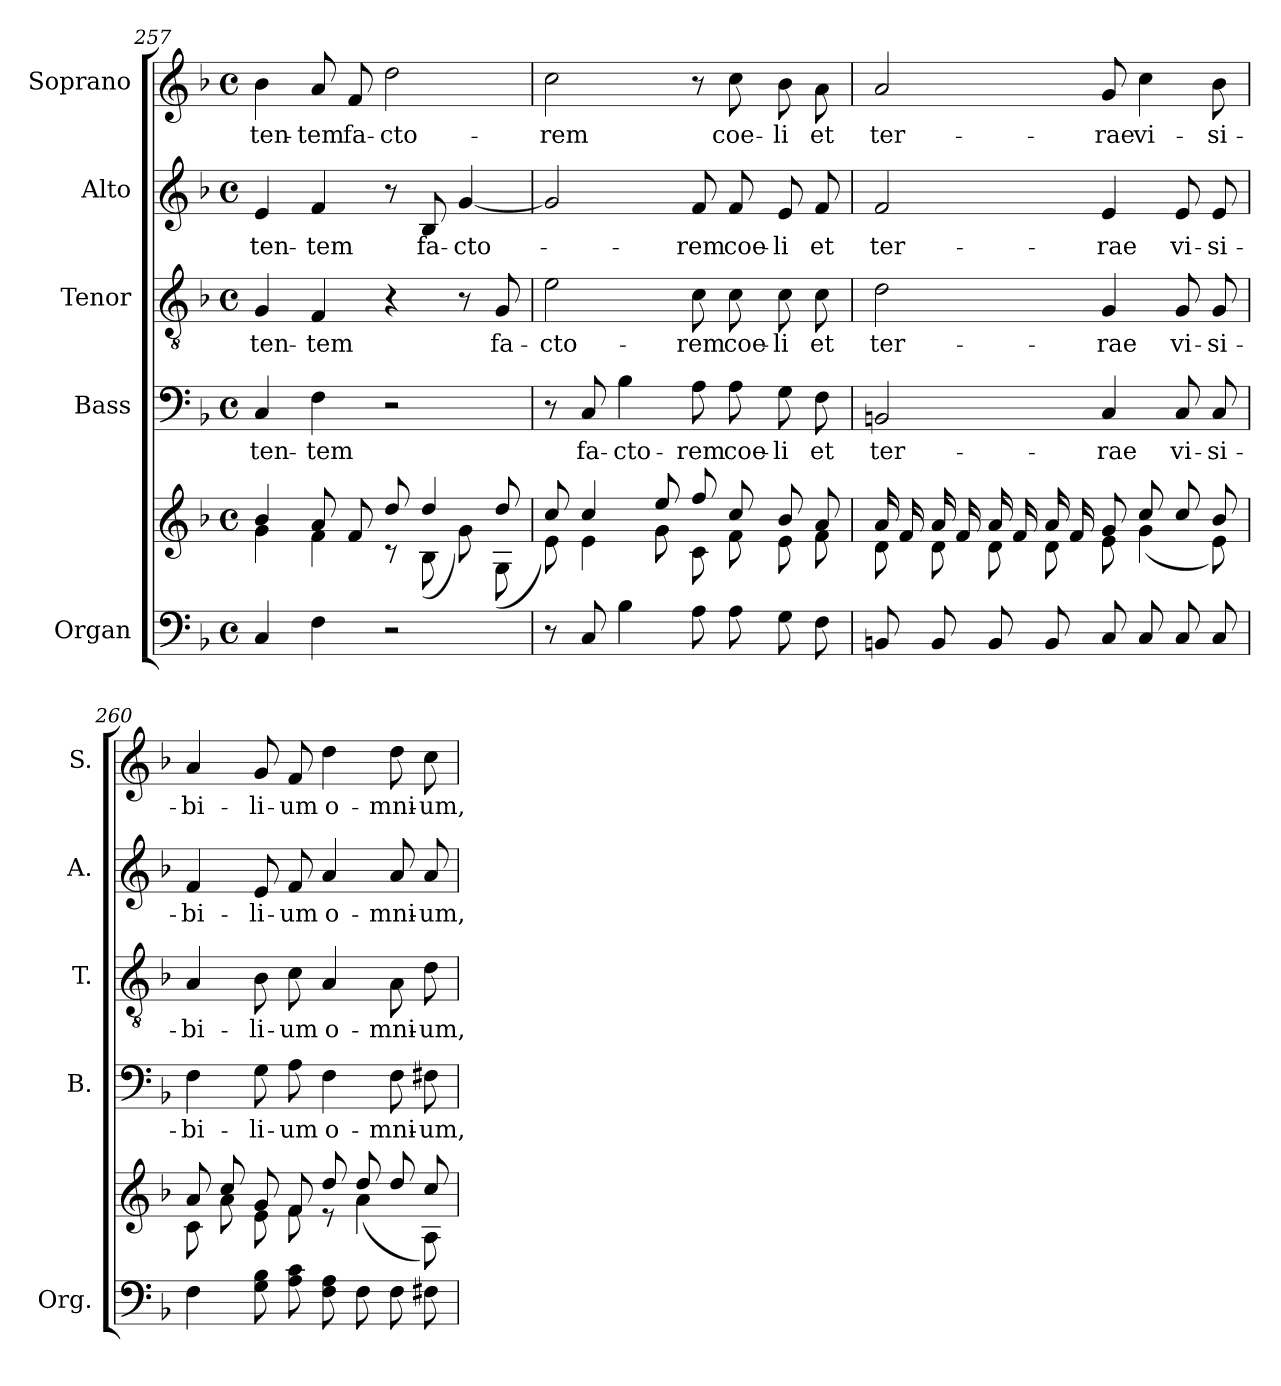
**kern	**kern	**kern	**text	**kern	**text	**kern	**text	**kern	**text
*part5	*part5	*part4	*part4	*part3	*part3	*part2	*part2	*part1	*part1
*staff6	*staff5	*staff4	*staff4	*staff3	*staff3	*staff2	*staff2	*staff1	*staff1
*I"Organ	*	*I"Bass	*	*I"Tenor	*	*I"Alto	*	*I"Soprano	*
*I'Org.	*	*I'B.	*	*I'T.	*	*I'A.	*	*I'S.	*
*clefF4	*clefG2	*clefF4	*	*clefGv2	*	*clefG2	*	*clefG2	*
*	*	*	*	*ITrd7c12	*	*	*	*	*
*k[b-]	*k[b-]	*k[b-]	*	*k[b-]	*	*k[b-]	*	*k[b-]	*
*F:	*F:	*F:	*	*F:	*	*F:	*	*F:	*
*M4/4	*M4/4	*M4/4	*	*M4/4	*	*M4/4	*	*M4/4	*
*met(c)	*met(c)	*met(c)	*	*met(c)	*	*met(c)	*	*met(c)	*
=257	=257	=257	=257	=257	=257	=257	=257	=257	=257
*	*^	*	*	*	*	*	*	*	*
!	!	!	!	!LO:LY:b:color=#000000	!	!	!	!	!	!
!	!	!	!	!	!	!LO:LY:b:color=#000000	!	!	!	!
!	!	!	!	!	!	!	!	!LO:LY:b:color=#000000	!	!
!	!	!	!	!	!	!	!	!	!	!LO:LY:b:color=#000000
4Ci/	4b-i/	4gi\	4Ci/	-ten-	4GGi/	-ten-	4ei/	-ten-	4b-i\	-ten-
!	!	!	!	!LO:LY:b:color=#000000	!	!	!	!	!	!
!	!	!	!	!	!	!LO:LY:b:color=#000000	!	!	!	!
!	!	!	!	!	!	!	!	!LO:LY:b:color=#000000	!	!
!	!	!	!	!	!	!	!	!	!	!LO:LY:b:color=#000000
4Fi\	8ai/	4fi\	4Fi\	-tem	4FFi/	-tem	4fi/	-tem	8ai/	-tem
!	!	!	!	!	!	!	!	!	!	!LO:LY:b:color=#000000
.	8fi/	.	.	.	.	.	.	.	8fi/	fa-
!	!	!	!	!	!	!	!	!	!	!LO:LY:b:color=#000000
2r	8ddi/	8r	2r	.	4r	.	8r	.	2ddi\	-cto-
!	!	!	!	!	!	!	!	!LO:LY:b:color=#000000	!	!
.	4ddi/	(8B-i\	.	.	.	.	8B-i/	fa-	.	.
!	!	!	!	!	!	!	!	!LO:LY:b:color=#000000	!	!
.	.	8gi\)	.	.	8r	.	[4gi/	-cto-	.	.
!	!	!	!	!	!	!LO:LY:b:color=#000000	!	!	!	!
.	8ddi/	(8Gi\	.	.	8GGi/	fa-	.	.	.	.
=258	=258	=258	=258	=258	=258	=258	=258	=258	=258	=258
!	!	!	!	!	!	!LO:LY:b:color=#000000	!	!	!	!
!	!	!	!	!	!	!	!	!	!	!LO:LY:b:color=#000000
8r	8cci/	8ei\)	8r	.	2Ei\	-cto-	2gi/]	.	2cci\	-rem
!	!	!	!	!LO:LY:b:color=#000000	!	!	!	!	!	!
8Ci/	4cci/	4ei\	8Ci/	fa-	.	.	.	.	.	.
!	!	!	!	!LO:LY:b:color=#000000	!	!	!	!	!	!
4B-i\	.	.	4B-i\	-cto-	.	.	.	.	.	.
.	8eei/	8gi\	.	.	.	.	.	.	.	.
!	!	!	!	!LO:LY:b:color=#000000	!	!	!	!	!	!
!	!	!	!	!	!	!LO:LY:b:color=#000000	!	!	!	!
!	!	!	!	!	!	!	!	!LO:LY:b:color=#000000	!	!
8Ai\	8ffi/	8ci\	8Ai\	-rem	8Ci\	-rem	8fi/	-rem	8r	.
!	!	!	!	!LO:LY:b:color=#000000	!	!	!	!	!	!
!	!	!	!	!	!	!LO:LY:b:color=#000000	!	!	!	!
!	!	!	!	!	!	!	!	!LO:LY:b:color=#000000	!	!
!	!	!	!	!	!	!	!	!	!	!LO:LY:b:color=#000000
8Ai\	8cci/	8fi\	8Ai\	coe-	8Ci\	coe-	8fi/	coe-	8cci\	coe-
!	!	!	!	!LO:LY:b:color=#000000	!	!	!	!	!	!
!	!	!	!	!	!	!LO:LY:b:color=#000000	!	!	!	!
!	!	!	!	!	!	!	!	!LO:LY:b:color=#000000	!	!
!	!	!	!	!	!	!	!	!	!	!LO:LY:b:color=#000000
8Gi\	8b-i/	8ei\	8Gi\	-li	8Ci\	-li	8ei/	-li	8b-i\	-li
!	!	!	!	!LO:LY:b:color=#000000	!	!	!	!	!	!
!	!	!	!	!	!	!LO:LY:b:color=#000000	!	!	!	!
!	!	!	!	!	!	!	!	!LO:LY:b:color=#000000	!	!
!	!	!	!	!	!	!	!	!	!	!LO:LY:b:color=#000000
8Fi\	8ai/	8fi\	8Fi\	et	8Ci\	et	8fi/	et	8ai\	et
!!LO:LB:g=z
=259	=259	=259	=259	=259	=259	=259	=259	=259	=259	=259
!	!	!	!	!LO:LY:b:color=#000000	!	!	!	!	!	!
!	!	!	!	!	!	!LO:LY:b:color=#000000	!	!	!	!
!	!	!	!	!	!	!	!	!LO:LY:b:color=#000000	!	!
!	!	!	!	!	!	!	!	!	!	!LO:LY:b:color=#000000
8BBni/	16ai/	8di\	2BBni/	ter-	2Di\	ter-	2fi/	ter-	2ai/	ter-
.	16fi/	.	.	.	.	.	.	.	.	.
8BBi/	16ai/	8di\	.	.	.	.	.	.	.	.
.	16fi/	.	.	.	.	.	.	.	.	.
8BBi/	16ai/	8di\	.	.	.	.	.	.	.	.
.	16fi/	.	.	.	.	.	.	.	.	.
8BBi/	16ai/	8di\	.	.	.	.	.	.	.	.
.	16fi/	.	.	.	.	.	.	.	.	.
!	!	!	!	!LO:LY:b:color=#000000	!	!	!	!	!	!
!	!	!	!	!	!	!LO:LY:b:color=#000000	!	!	!	!
!	!	!	!	!	!	!	!	!LO:LY:b:color=#000000	!	!
!	!	!	!	!	!	!	!	!	!	!LO:LY:b:color=#000000
8Ci/	8gi/	8ei\	4Ci/	-rae	4GGi/	-rae	4ei/	-rae	8gi/	-rae
!	!	!	!	!	!	!	!	!	!	!LO:LY:b:color=#000000
8Ci/	8cci/	(4gi\	.	.	.	.	.	.	4cci\	vi-
!	!	!	!	!LO:LY:b:color=#000000	!	!	!	!	!	!
!	!	!	!	!	!	!LO:LY:b:color=#000000	!	!	!	!
!	!	!	!	!	!	!	!	!LO:LY:b:color=#000000	!	!
8Ci/	8cci/	.	8Ci/	vi-	8GGi/	vi-	8ei/	vi-	.	.
!	!	!	!	!LO:LY:b:color=#000000	!	!	!	!	!	!
!	!	!	!	!	!	!LO:LY:b:color=#000000	!	!	!	!
!	!	!	!	!	!	!	!	!LO:LY:b:color=#000000	!	!
!	!	!	!	!	!	!	!	!	!	!LO:LY:b:color=#000000
8Ci/	8b-i/	8ei\)	8Ci/	-si-	8GGi/	-si-	8ei/	-si-	8b-i\	-si-
=260	=260	=260	=260	=260	=260	=260	=260	=260	=260	=260
!	!	!	!	!LO:LY:b:color=#000000	!	!	!	!	!	!
!	!	!	!	!	!	!LO:LY:b:color=#000000	!	!	!	!
!	!	!	!	!	!	!	!	!LO:LY:b:color=#000000	!	!
!	!	!	!	!	!	!	!	!	!	!LO:LY:b:color=#000000
4Fi\	8ai/	8ci\	4Fi\	-bi-	4AAi/	-bi-	4fi/	-bi-	4ai/	-bi-
.	8cci/	8ai\	.	.	.	.	.	.	.	.
!	!	!	!	!LO:LY:b:color=#000000	!	!	!	!	!	!
!	!	!	!	!	!	!LO:LY:b:color=#000000	!	!	!	!
!	!	!	!	!	!	!	!	!LO:LY:b:color=#000000	!	!
!	!	!	!	!	!	!	!	!	!	!LO:LY:b:color=#000000
8Gi\ 8B-i	8gi/	8ei\	8Gi\	-li-	8BB-i\	-li-	8ei/	-li-	8gi/	-li-
!	!	!	!	!LO:LY:b:color=#000000	!	!	!	!	!	!
!	!	!	!	!	!	!LO:LY:b:color=#000000	!	!	!	!
!	!	!	!	!	!	!	!	!LO:LY:b:color=#000000	!	!
!	!	!	!	!	!	!	!	!	!	!LO:LY:b:color=#000000
8Ai\ 8ci	8fi/	8fi\	8Ai\	-um	8Ci\	-um	8fi/	-um	8fi/	-um
!	!	!	!	!LO:LY:b:color=#000000	!	!	!	!	!	!
!	!	!	!	!	!	!LO:LY:b:color=#000000	!	!	!	!
!	!	!	!	!	!	!	!	!LO:LY:b:color=#000000	!	!
!	!	!	!	!	!	!	!	!	!	!LO:LY:b:color=#000000
8Fi\ 8Ai	8ddi/	8r	4Fi\	o-	4AAi/	o-	4ai/	o-	4ddi\	o-
8Fi\	8ddi/	(4ai\	.	.	.	.	.	.	.	.
!	!	!	!	!LO:LY:b:color=#000000	!	!	!	!	!	!
!	!	!	!	!	!	!LO:LY:b:color=#000000	!	!	!	!
!	!	!	!	!	!	!	!	!LO:LY:b:color=#000000	!	!
!	!	!	!	!	!	!	!	!	!	!LO:LY:b:color=#000000
8Fi\	8ddi/	.	8Fi\	-mni-	8AAi\	-mni-	8ai/	-mni-	8ddi\	-mni-
!	!	!	!	!LO:LY:b:color=#000000	!	!	!	!	!	!
!	!	!	!	!	!	!LO:LY:b:color=#000000	!	!	!	!
!	!	!	!	!	!	!	!	!LO:LY:b:color=#000000	!	!
!	!	!	!	!	!	!	!	!	!	!LO:LY:b:color=#000000
8F#Xi\	8cci/	8Ai\)	8F#Xi\	-um,	8Di\	-um,	8ai/	-um,	8cci\	-um,
*	*v	*v	*	*	*	*	*	*	*	*
=	=	=	=	=	=	=	=	=	=
*-	*-	*-	*-	*-	*-	*-	*-	*-	*-
